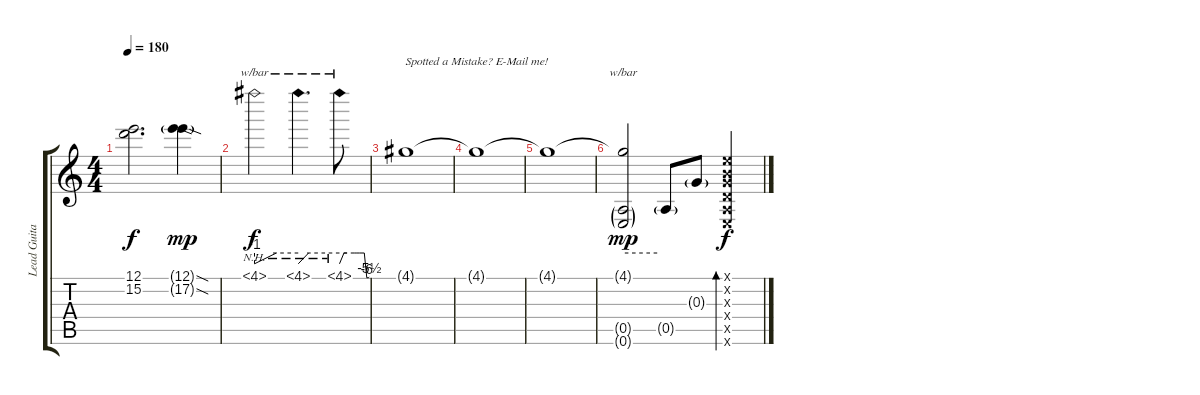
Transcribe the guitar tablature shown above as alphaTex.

\track ("Lead Guitar" "Lead Guita") {instrument distortionguitar}
\staff {score tabs}
\tuning (E4 B3 G3 D3 A2 E2) {hide}
\ts (4 4)
\tempo 180
\clef g2
\ks c
(12.1{t} 15.2{t}).2{d dy f} (12.1{sod g} 17.2{sod g}).4{dy mp} |
4.1{nh}.2{tbe (custom default 0 -4 30 0 60 0) dy f} 4.1{nh}.4{d tbe (custom default 0 -4 15 0 60 0)} 4.1{nh}.8{tbe (custom default 0 -4 9 0 15 0 30 0 35 0 40 0 50 0 55 -24 58 -24 60 -22)} |
4.1{t}.1{txt "Spotted a Mistake? E-Mail me!"} |
4.1{t}.1 |
4.1{t}.1 |
(4.1{t} 0.5{g} 0.6{g}).2{tbe (hold default 0 0 60 0) dy mp} 0.5{g}.8 0.3{g}.8 (0.1{x} 0.2{x} 0.3{x} 0.4{x} 0.5{x} 0.6{x}).4{bd 120 dy f}
